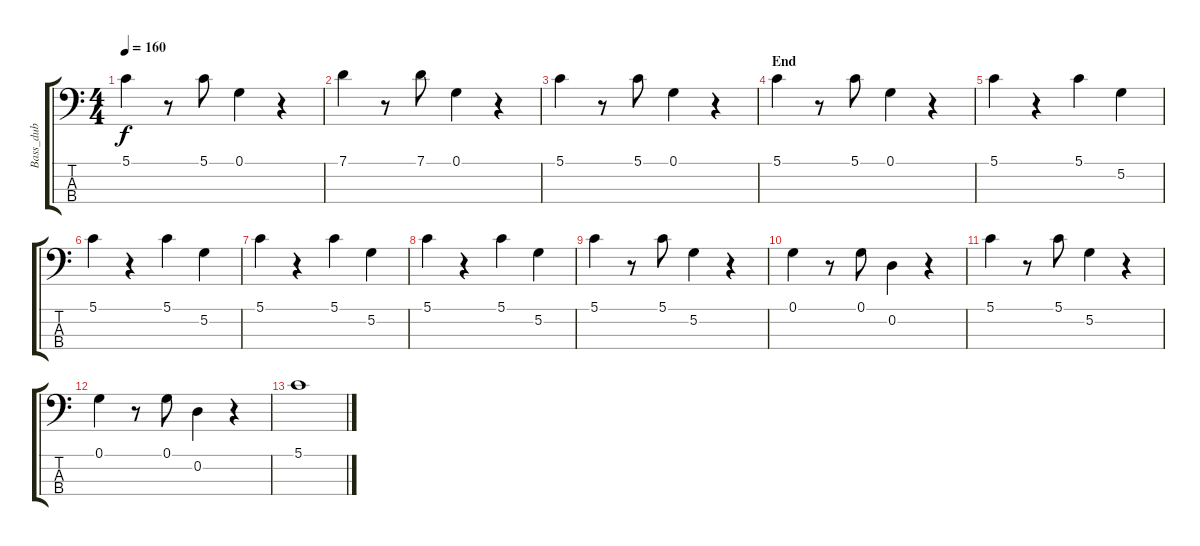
\track ("Bass_dub" "Bass_dub") {instrument acousticbass}
\staff {score tabs}
\tuning (G2 D2 A1 E1) {hide}
\ts (4 4)
\tempo 160
\clef f4
\ks c
5.1.4{dy f} r.8 5.1.8 0.1.4 r.4 |
7.1.4 r.8 7.1.8 0.1.4 r.4 |
5.1.4 r.8 5.1.8 0.1.4 r.4 |
\section ("" "End")
5.1.4 r.8 5.1.8 0.1.4 r.4 |
5.1.4 r.4 5.1.4 5.2.4 |
5.1.4 r.4 5.1.4 5.2.4 |
5.1.4 r.4 5.1.4 5.2.4 |
5.1.4 r.4 5.1.4 5.2.4 |
5.1.4 r.8 5.1.8 5.2.4 r.4 |
0.1.4 r.8 0.1.8 0.2.4 r.4 |
5.1.4 r.8 5.1.8 5.2.4 r.4 |
0.1.4 r.8 0.1.8 0.2.4 r.4 |
5.1.1
